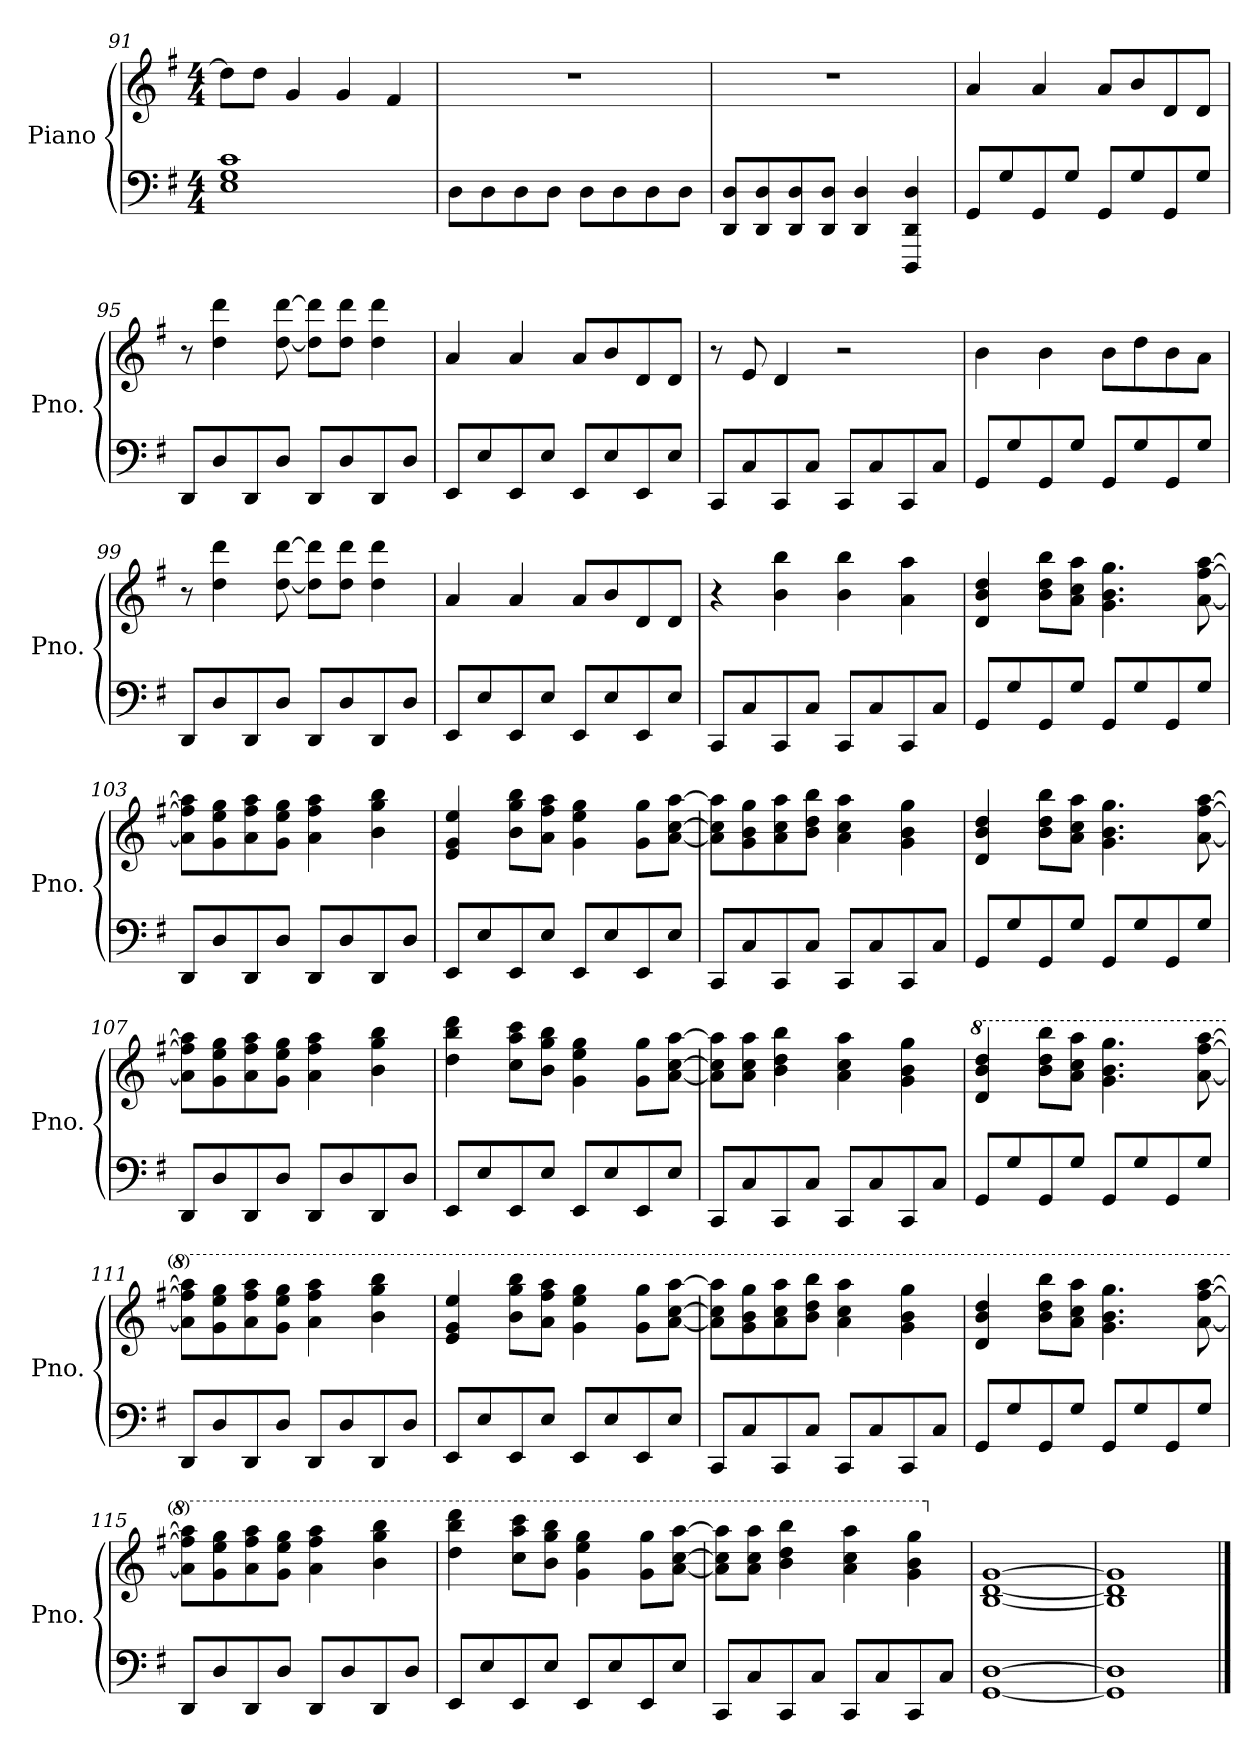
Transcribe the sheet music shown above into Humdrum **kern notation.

**kern	**kern
*part1	*part1
*staff2	*staff1
*I"Piano	*
*I'Pno.	*
*clefF4	*clefG2
*k[f#]	*k[f#]
*M4/4	*M4/4
=91	=91
1E 1G 1c	8dd\L]
.	8dd\J
.	4g/
.	4g/
.	4f#/
=92	=92
8D\L	1r
8D\	.
8D\	.
8D\J	.
8D\L	.
8D\	.
8D\	.
8D\J	.
!!LO:LB:g=z
=93	=93
8DD/ 8D/L	1r
8DD/ 8D/	.
8DD/ 8D/	.
8DD/ 8D/J	.
4DD/ 4D/	.
4DDD/ 4DD/ 4D/	.
=94	=94
8GG/L	4a/
8G/	.
8GG/	4a/
8G/J	.
8GG/L	8a/L
8G/	8b/
8GG/	8d/
8G/J	8d/J
=95	=95
8DD/L	8r
8D/	4dd\ 4ddd\
8DD/	.
8D/J	[8dd\ [8ddd\
8DD/L	8dd\] 8ddd\]L
8D/	8dd\ 8ddd\J
8DD/	4dd\ 4ddd\
8D/J	.
=96	=96
8EE/L	4a/
8E/	.
8EE/	4a/
8E/J	.
8EE/L	8a/L
8E/	8b/
8EE/	8d/
8E/J	8d/J
=97	=97
8CC/L	8r
8C/	8e/
8CC/	4d/
8C/J	.
8CC/L	2r
8C/	.
8CC/	.
8C/J	.
!!LO:LB:g=z
=98	=98
8GG/L	4b\
8G/	.
8GG/	4b\
8G/J	.
8GG/L	8b\L
8G/	8dd\
8GG/	8b\
8G/J	8a\J
=99	=99
8DD/L	8r
8D/	4dd\ 4ddd\
8DD/	.
8D/J	[8dd\ [8ddd\
8DD/L	8dd\] 8ddd\]L
8D/	8dd\ 8ddd\J
8DD/	4dd\ 4ddd\
8D/J	.
=100	=100
8EE/L	4a/
8E/	.
8EE/	4a/
8E/J	.
8EE/L	8a/L
8E/	8b/
8EE/	8d/
8E/J	8d/J
=101	=101
8CC/L	4r
8C/	.
8CC/	4b\ 4bb\
8C/J	.
8CC/L	4b\ 4bb\
8C/	.
8CC/	4a\ 4aa\
8C/J	.
=102	=102
8GG/L	4d/ 4b/ 4dd/
8G/	.
8GG/	8b\ 8dd\ 8bb\L
8G/J	8a\ 8cc\ 8aa\J
8GG/L	4.g\ 4.b\ 4.gg\
8G/	.
8GG/	.
8G/J	[8a\ [8ff#\ [8aa\
!!LO:LB:g=z
=103	=103
8DD/L	8a\] 8ff#\] 8aa\]L
8D/	8g\ 8ee\ 8gg\
8DD/	8a\ 8ff#\ 8aa\
8D/J	8g\ 8ee\ 8gg\J
8DD/L	4a\ 4ff#\ 4aa\
8D/	.
8DD/	4b\ 4gg\ 4bb\
8D/J	.
=104	=104
8EE/L	4e/ 4g/ 4ee/
8E/	.
8EE/	8b\ 8gg\ 8bb\L
8E/J	8a\ 8ff#\ 8aa\J
8EE/L	4g\ 4ee\ 4gg\
8E/	.
8EE/	8g\ 8gg\L
8E/J	[8a\ [8cc\ [8aa\J
=105	=105
8CC/L	8a\] 8cc\] 8aa\]L
8C/	8g\ 8b\ 8gg\
8CC/	8a\ 8cc\ 8aa\
8C/J	8b\ 8dd\ 8bb\J
8CC/L	4a\ 4cc\ 4aa\
8C/	.
8CC/	4g\ 4b\ 4gg\
8C/J	.
=106	=106
8GG/L	4d/ 4b/ 4dd/
8G/	.
8GG/	8b\ 8dd\ 8bb\L
8G/J	8a\ 8cc\ 8aa\J
8GG/L	4.g\ 4.b\ 4.gg\
8G/	.
8GG/	.
8G/J	[8a\ [8ff#\ [8aa\
=107	=107
8DD/L	8a\] 8ff#\] 8aa\]L
8D/	8g\ 8ee\ 8gg\
8DD/	8a\ 8ff#\ 8aa\
8D/J	8g\ 8ee\ 8gg\J
8DD/L	4a\ 4ff#\ 4aa\
8D/	.
8DD/	4b\ 4gg\ 4bb\
8D/J	.
!!LO:PB:g=z
=108	=108
8EE/L	4dd\ 4bb\ 4ddd\
8E/	.
8EE/	8cc\ 8aa\ 8ccc\L
8E/J	8b\ 8gg\ 8bb\J
8EE/L	4g\ 4ee\ 4gg\
8E/	.
8EE/	8g\ 8gg\L
8E/J	[8a\ [8cc\ [8aa\J
=109	=109
8CC/L	8a\] 8cc\] 8aa\]L
8C/	8a\ 8cc\ 8aa\J
8CC/	4b\ 4dd\ 4bb\
8C/J	.
8CC/L	4a\ 4cc\ 4aa\
8C/	.
8CC/	4g\ 4b\ 4gg\
8C/J	.
=110	=110
*	*8va
8GG/L	4dd/ 4bb/ 4ddd/
8G/	.
8GG/	8bb\ 8ddd\ 8bbb\L
8G/J	8aa\ 8ccc\ 8aaa\J
8GG/L	4.gg\ 4.bb\ 4.ggg\
8G/	.
8GG/	.
8G/J	[8aa\ [8fff#\ [8aaa\
=111	=111
8DD/L	8aa\] 8fff#\] 8aaa\]L
8D/	8gg\ 8eee\ 8ggg\
8DD/	8aa\ 8fff#\ 8aaa\
8D/J	8gg\ 8eee\ 8ggg\J
8DD/L	4aa\ 4fff#\ 4aaa\
8D/	.
8DD/	4bb\ 4ggg\ 4bbb\
8D/J	.
=112	=112
8EE/L	4ee/ 4gg/ 4eee/
8E/	.
8EE/	8bb\ 8ggg\ 8bbb\L
8E/J	8aa\ 8fff#\ 8aaa\J
8EE/L	4gg\ 4eee\ 4ggg\
8E/	.
8EE/	8gg\ 8ggg\L
8E/J	[8aa\ [8ccc\ [8aaa\J
!!LO:LB:g=z
=113	=113
8CC/L	8aa\] 8ccc\] 8aaa\]L
8C/	8gg\ 8bb\ 8ggg\
8CC/	8aa\ 8ccc\ 8aaa\
8C/J	8bb\ 8ddd\ 8bbb\J
8CC/L	4aa\ 4ccc\ 4aaa\
8C/	.
8CC/	4gg\ 4bb\ 4ggg\
8C/J	.
=114	=114
8GG/L	4dd/ 4bb/ 4ddd/
8G/	.
8GG/	8bb\ 8ddd\ 8bbb\L
8G/J	8aa\ 8ccc\ 8aaa\J
8GG/L	4.gg\ 4.bb\ 4.ggg\
8G/	.
8GG/	.
8G/J	[8aa\ [8fff#\ [8aaa\
=115	=115
8DD/L	8aa\] 8fff#\] 8aaa\]L
8D/	8gg\ 8eee\ 8ggg\
8DD/	8aa\ 8fff#\ 8aaa\
8D/J	8gg\ 8eee\ 8ggg\J
8DD/L	4aa\ 4fff#\ 4aaa\
8D/	.
8DD/	4bb\ 4ggg\ 4bbb\
8D/J	.
=116	=116
8EE/L	4ddd\ 4bbb\ 4dddd\
8E/	.
8EE/	8ccc\ 8aaa\ 8cccc\L
8E/J	8bb\ 8ggg\ 8bbb\J
8EE/L	4gg\ 4eee\ 4ggg\
8E/	.
8EE/	8gg\ 8ggg\L
8E/J	[8aa\ [8ccc\ [8aaa\J
=117	=117
8CC/L	8aa\] 8ccc\] 8aaa\]L
8C/	8aa\ 8ccc\ 8aaa\J
8CC/	4bb\ 4ddd\ 4bbb\
8C/J	.
8CC/L	4aa\ 4ccc\ 4aaa\
8C/	.
8CC/	4gg\ 4bb\ 4ggg\
8C/J	.
=118	=118
*	*X8va
[1GG [1D	[1B [1d [1g
!!LO:LB:g=z
=119	=119
1GG] 1D]	1B] 1d] 1g]
==	==
*-	*-
